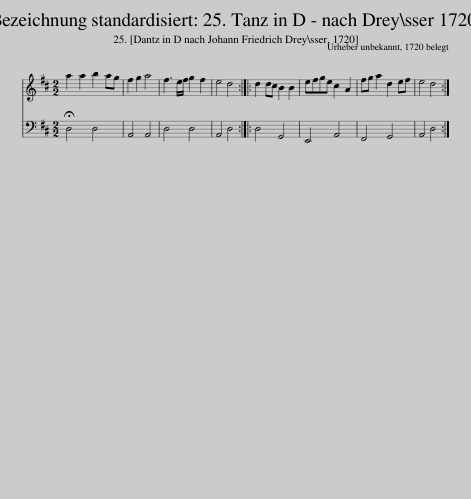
X:1
%%score 1 2
L:1/8
M:2/2
I:linebreak $
K:D
V:1 treble
V:2 bass
V:1
 a2 a2 b2 ag | f2 g2 a4 | f3 e/f/ g2 f2 | e4 d4 :: d2 dc B2 B2 | %5
 efge c2 A2 | fg a2 d2 ef | e4 d4 :| %8
V:2
 !fermata!D,4 D,4 | A,,4 A,,4 | D,4 D,4 | A,,4 D,4 :: D,4 G,,4 | %5
 E,,4 A,,4 | F,,4 G,,4 | A,,4 D,4 :| %8
